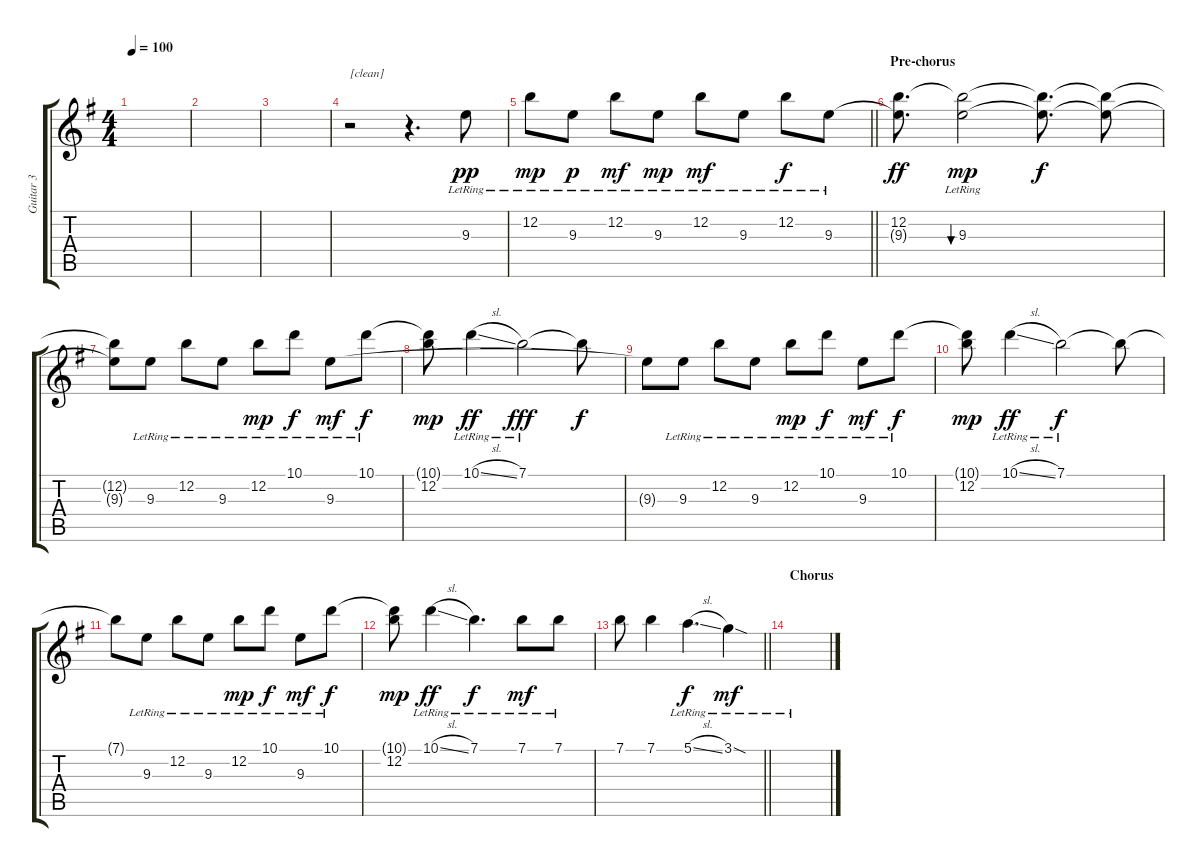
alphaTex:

\track ("Guitar 3" "Guitar 3") {instrument distortionguitar}
\staff {score tabs}
\tuning (E4 B3 G3 D3 A2 E2) {hide}
\ts (4 4)
\tempo 100
\clef g2
\ks eminor
|
|
|
r.2{txt "[clean]" volume 5 balance 8 instrument electricguitarclean} r.4{d} 9.3{lr}.8{dy pp} |
\barLineRight lightlight
12.2{lr}.8{dy mp} 9.3{lr}.8{dy p} 12.2{lr}.8{dy mf} 9.3{lr}.8{dy mp} 12.2{lr}.8{dy mf} 9.3{lr}.8 12.2{lr}.8{dy f} 9.3{lr}.8 |
\section ("" "Pre-chorus")
(12.2 9.3{t}).8{d dy ff} (12.2{t} 9.3{lr}).2{bu 480 dy mp} (12.2{t} 9.3{t}).8{d dy f} (12.2{t} 9.3{t}).8 |
(12.2{t} 9.3{t}).8 9.3{lr}.8 12.2{lr}.8 9.3{lr}.8 12.2{lr}.8{dy mp} 10.1{lr}.8{dy f} 9.3{lr}.8{dy mf} 10.1{lr}.8{dy f} |
(10.1{t} 12.2).8{dy mp} 10.1{sl lr}.4{dy ff} 7.1{lr}.2{dy fff} 7.1{t}.8{dy f} |
9.3{t}.8 9.3{lr}.8 12.2{lr}.8 9.3{lr}.8 12.2{lr}.8{dy mp} 10.1{lr}.8{dy f} 9.3{lr}.8{dy mf} 10.1{lr}.8{dy f} |
(10.1{t} 12.2).8{dy mp} 10.1{sl lr}.4{dy ff} 7.1{lr}.2{dy f} 7.1{t}.8 |
7.1{t}.8 9.3{lr}.8 12.2{lr}.8 9.3{lr}.8 12.2{lr}.8{dy mp} 10.1{lr}.8{dy f} 9.3{lr}.8{dy mf} 10.1{lr}.8{dy f} |
(10.1{t} 12.2).8{dy mp} 10.1{sl lr}.4{dy ff} 7.1{lr}.4{d dy f} 7.1{lr}.8{dy mf} 7.1{lr}.8 |
\barLineRight lightlight
7.1.8 7.1.4 5.1{sl lr}.4{d dy f} 3.1{sod lr}.4{dy mf} |
\section ("" "Chorus")
